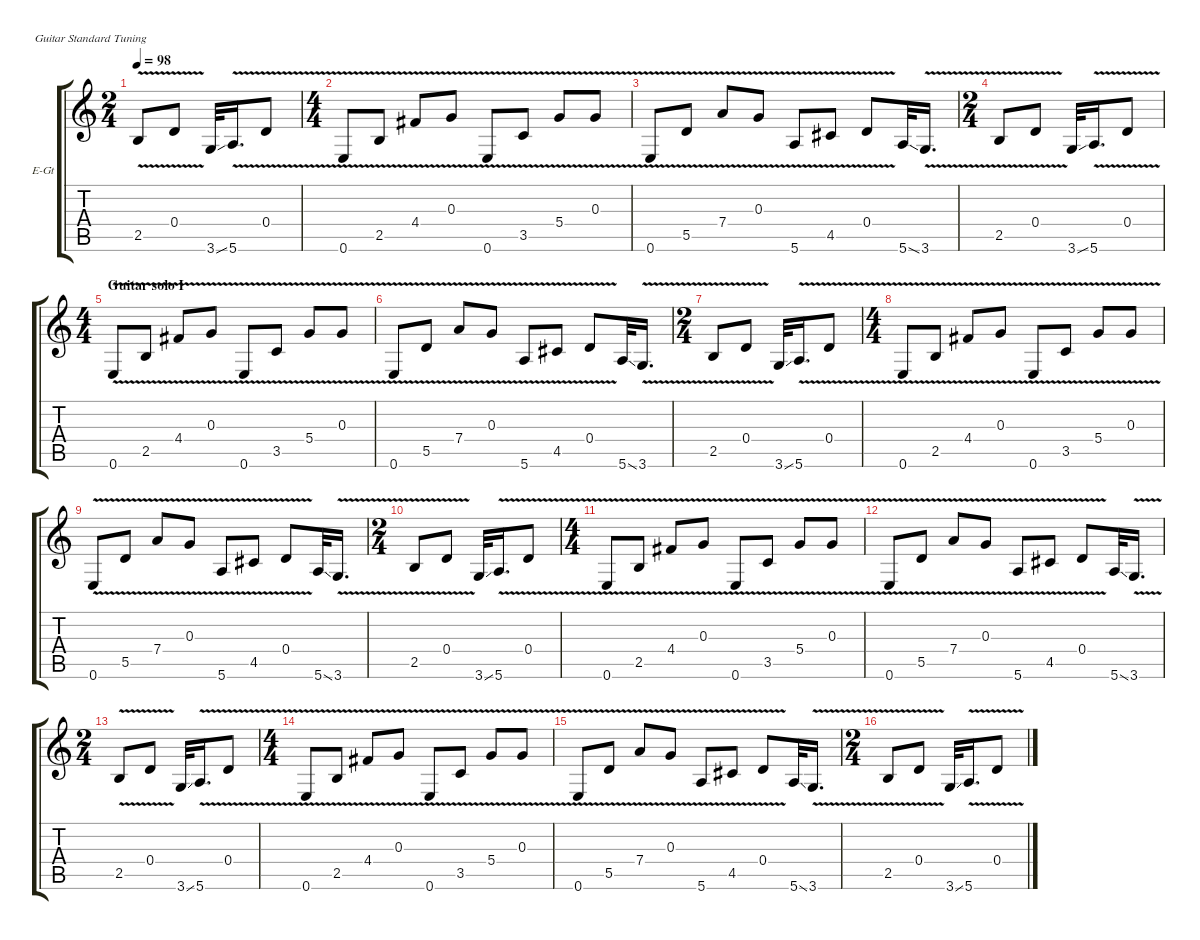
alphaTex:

\hideDynamics
\bracketExtendMode groupsimilarinstruments
\firstSystemTrackNameOrientation horizontal
\otherSystemsTrackNameOrientation horizontal
\track ("Kirk Clean" "E-Gt") {multiBarRest instrument distortionguitar}
\staff {score tabs}
\tuning (E4 B3 G3 D3 A2 E2)
\ts (2 4)
\tempo 98
\clef g2
\ks c
2.5{v}.8{dy f} 0.4{v}.8 3.6{ss}.32 5.6{v}.16{d} 0.4{v}.8 |
\ts (4 4)
0.6{v}.8 2.5{v}.8 4.4{v}.8 0.3{v}.8 0.6{v}.8 3.5{v}.8 5.4{v}.8 0.3{v}.8 |
0.6{v}.8 5.5{v}.8 7.4{v}.8 0.3{v}.8 5.6{v}.8 4.5{v}.8 0.4{v}.8 5.6{ss}.32 3.6{v}.16{d} |
\ts (2 4)
2.5{v}.8 0.4{v}.8 3.6{ss}.32 5.6{v}.16{d} 0.4{v}.8 |
\ts (4 4)
\section ("" "Guitar solo I")
0.6{v}.8 2.5{v}.8 4.4{v}.8 0.3{v}.8 0.6{v}.8 3.5{v}.8 5.4{v}.8 0.3{v}.8 |
0.6{v}.8 5.5{v}.8 7.4{v}.8 0.3{v}.8 5.6{v}.8 4.5{v}.8 0.4{v}.8 5.6{ss}.32 3.6{v}.16{d} |
\ts (2 4)
2.5{v}.8 0.4{v}.8 3.6{ss}.32 5.6{v}.16{d} 0.4{v}.8 |
\ts (4 4)
0.6{v}.8 2.5{v}.8 4.4{v}.8 0.3{v}.8 0.6{v}.8 3.5{v}.8 5.4{v}.8 0.3{v}.8 |
0.6{v}.8 5.5{v}.8 7.4{v}.8 0.3{v}.8 5.6{v}.8 4.5{v}.8 0.4{v}.8 5.6{ss}.32 3.6{v}.16{d} |
\ts (2 4)
2.5{v}.8 0.4{v}.8 3.6{ss}.32 5.6{v}.16{d} 0.4{v}.8 |
\ts (4 4)
0.6{v}.8 2.5{v}.8 4.4{v}.8 0.3{v}.8 0.6{v}.8 3.5{v}.8 5.4{v}.8 0.3{v}.8 |
0.6{v}.8 5.5{v}.8 7.4{v}.8 0.3{v}.8 5.6{v}.8 4.5{v}.8 0.4{v}.8 5.6{ss}.32 3.6{v}.16{d} |
\ts (2 4)
2.5{v}.8 0.4{v}.8 3.6{ss}.32 5.6{v}.16{d} 0.4{v}.8 |
\ts (4 4)
0.6{v}.8 2.5{v}.8 4.4{v}.8 0.3{v}.8 0.6{v}.8 3.5{v}.8 5.4{v}.8 0.3{v}.8 |
0.6{v}.8 5.5{v}.8 7.4{v}.8 0.3{v}.8 5.6{v}.8 4.5{v}.8 0.4{v}.8 5.6{ss}.32 3.6{v}.16{d} |
\ts (2 4)
2.5{v}.8 0.4{v}.8 3.6{ss}.32 5.6{v}.16{d} 0.4{v}.8
